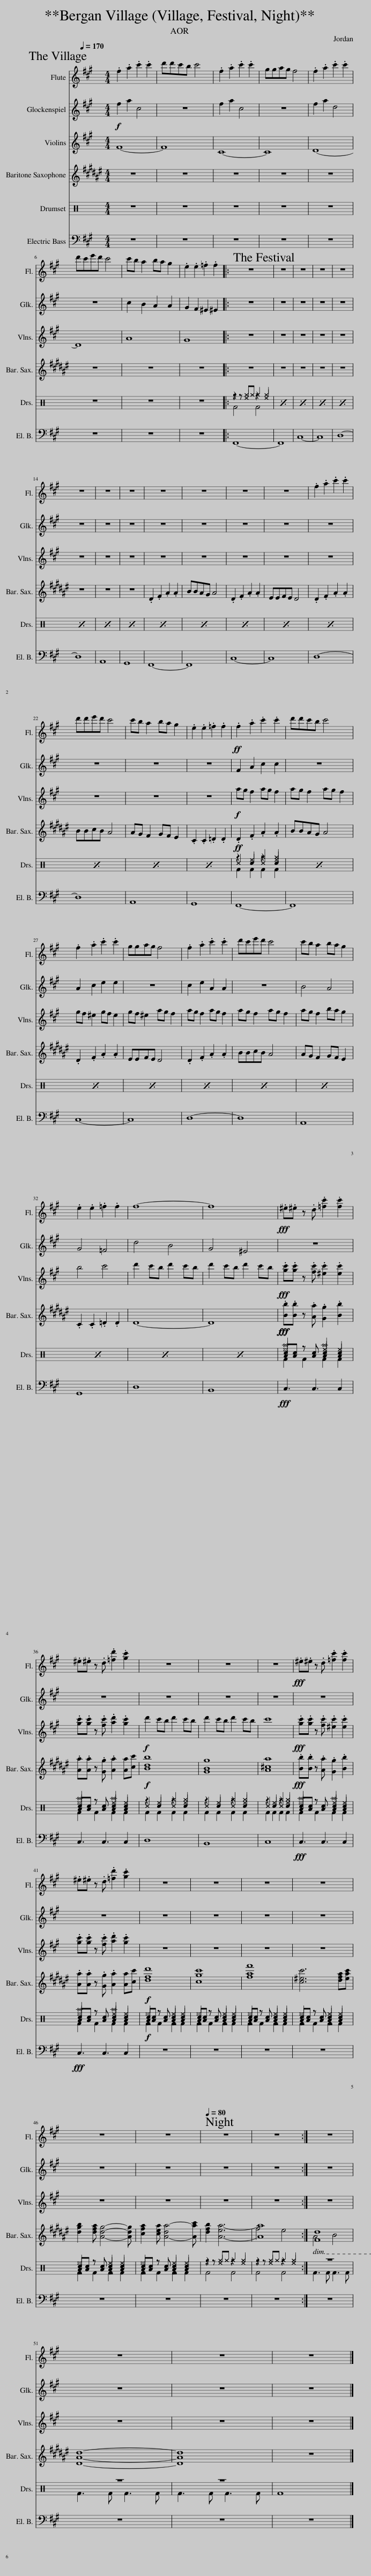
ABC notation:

X:1
%%score 1 2 3 ( 4 5 ) ( 6 7 8 9 ) 10
L:1/8
Q:1/4=170
M:4/4
I:linebreak $
K:A
V:1 treble
V:2 treble transpose=24
V:3 treble
V:4 treble transpose=-21
V:5 treble transpose="-21 "
V:6 perc
K:none
V:7 perc
K:none
V:8 perc
K:none
V:9 perc
K:none
V:10 bass transpose=-12
V:1
 .f2 .a2 .c'2 .c'2 | d'd'c'b c'4 | .f2 .a2 .c'2 .c'2 | ggag f4 | .f2 .a2 .c'2 .c'2 |$ %5
 d'c'e'd' c'4 | c'b a2 ba g2 | .e2 .e2 .=f2 .f2 |: z8 | z8 | %10
 z8 | z8 | z8 |$ z8 | z8 | %15
 z8 | z8 | z8 | z8 | z8 | %20
 .f2 .a2 .c'2 .c'2 |$ d'd'e'd' c'4 | c'b a2 ba g2 | .e2 .e2 .=f2 .f2 |!ff! .f2 .a2 .c'2 .c'2 | %25
 d'd'c'b c'4 |$ .f2 .a2 .c'2 .c'2 | ggag f4 | .f2 .a2 .c'2 .c'2 | d'c'e'd' c'4 | %30
 c'b a2 ba g2 |$ .e2 .e2 .=f2 .f2 | f8- | f8 |!fff! .^e.^e z .d .[=fc']2 .[fc']2 |$ %35
 .^e.^e z .d .[=fd']2 .[gc']2 | z8 | z8 | z8 |!fff! .^e.^e z .d .[=fc']2 .[fc']2 |$ %40
 .^e.^e z .d .[=fd']2 .[gc']2 | z8 | z8 | z8 | z8 |$ %45
 z8 | z8 |[Q:1/4=80] z8 | z8 :| z8 |$ %50
 z8 | z8 | z8 |] %53
V:2
!f! f2 a2 c4 | z8 | f2 a2 c4 | z8 | f2 a2 d4 |$ %5
 z8 | c2 B2 A2 A2 | G2 F2 ^E2 ^E2 |: z8 | z8 | %10
 z8 | z8 | z8 |$ z8 | z8 | %15
 z8 | z8 | z8 | z8 | z8 | %20
 z8 |$ z8 | z8 | z8 | F2 A2 c2 c2 | %25
 z8 |$ A2 c2 e2 e2 | z8 | c2 e2 A2 A2 | z8 | %30
 B4 A4 |$ G4 =F4 | d4 B4 | G4 ^E4 | z8 |$ %35
 z8 | z8 | z8 | z8 | z8 |$ %40
 z8 | z8 | z8 | z8 | z8 |$ %45
 z8 | z8 | z8 | z8 :| z8 |$ %50
 z8 | z8 | z8 |] %53
V:3
 F8- | F8 | C8- | C8 | D8- |$ %5
 D8 | A8 | G8 |: z8 | z8 | %10
 z8 | z8 | z8 |$ z8 | z8 | %15
 z8 | z8 | z8 | z8 | z8 | %20
 z8 |$ z8 | z8 | z8 |!f! ag f2 ag f2 | %25
 ag f2 ag f2 |$ gf ^e2 gf e2 | gf ^e2 ag f2 | ag f2 ag f2 | ag f2 ag f2 | %30
 ag f2 ba g2 |$ b4 c'4 | d'2 c'b d'2 c'b | d'2 c'b d'2 c'b |!fff! .[gc'].[gc'] z .[fc'] .[^ec']2 .[ec']2 |$ %35
 .[gc'].[gc'] z .[fc'] .[ad']2 .[gc']2 |!f! d'2 c'b d'2 c'b | d'2 c'b d'2 c'b | c'8 |!fff! .[gc'].[gc'] z .[fc'] .[^ec']2 .[ec']2 |$ %40
 .[gc'].[gc'] z .[fc'] .[ad']2 .[gc']2 | z8 | z8 | z8 | z8 |$ %45
 z8 | z8 | z8 | z8 :| z8 |$ %50
 z8 | z8 | z8 |] %53
V:4
[K:F#] z8 | z8 | z8 | z8 | z8 |$ %5
 z8 | z8 | z8 |: z8 | z8 | %10
 z8 | z8 | z8 |$ z8 | z8 | %15
 z8 | .D2 .F2 .A2 .A2 | BBAG A4 | .D2 .F2 .A2 .A2 | EEFE D4 | %20
 .D2 .F2 .A2 .A2 |$ BBcB A4 | AG F2 GF E2 | .C2 .C2 .=D2 .D2 |!ff! .D2 .F2 .A2 .A2 | %25
 BBAG A4 |$ .D2 .F2 .A2 .A2 | EEFE D4 | .D2 .F2 .A2 .A2 | BBcB A4 | %30
 AG F2 GF E2 |$ .C2 .C2 .=D2 .D2 | D8- | D8 |!fff!!fff! .[Bb].[Bb] z .[Aa] .[Gg]2 .[Bb]2 |$ %35
 .[Aa].[Aa] z .[Gg] .[Aa]2 [Aa][cc'] |!f! [Bdb]8 | [GBg]8 | [A^ca]8 |!fff! .[Bb].[Bb] z .[Aa] .[Gg]2 .[Bb]2 |$ %40
 .[Aa].[Aa] z .[Gg] .[Aa]2 [Aa][cc'] |!f! [dfd']8 | [cgc']8 | [faf']8 | [c^ec']6 [dfa][eac'] |$ %45
 [dgb]2 [dfa] [Adg]4- [Adg] | [cfa]2 [cea] [A-da-]4 [Aac'] | [dfb]2 [A-ea-]6 | [Aa]8 :| [Fd]8 |$ %50
 [DAd]8- | [DAd]8 | z8 |] %53
V:5
[K:F#] x8 | x8 | x8 | x8 | x8 |$ %5
 x8 | x8 | x8 |: x8 | x8 | %10
 x8 | x8 | x8 |$ x8 | x8 | %15
 x8 | x8 | x8 | x8 | x8 | %20
 x8 |$ x8 | x8 | x8 | x8 | %25
 x8 |$ x8 | x8 | x8 | x8 | %30
 x8 |$ x8 | x8 | x8 | x8 |$ %35
 x8 | x8 | x8 | x8 | x8 |$ %40
 x8 | x8 | x8 | x8 | x8 |$ %45
 x8 | x8 | x8 | f4 e4 :| A4 B4 |$ %50
 x8 | x8 | x8 |] %53
V:6
[K:C] z8 | z8 | z8 | z8 | z8 |$ %5
 z8 | z8 | z8 |: z z ^g^g ^g2 ^g2 | x8 | %10
 x8 | x8 | x8 |$ x8 | x8 | %15
 x8 | x8 | x8 | x8 | x8 | %20
 x8 |$ x8 | x8 | x8 | ^c2 c2 [^c^g]2 [c^g]2 | %25
 x8 |$ x8 | x8 | x8 | x8 | %30
 x8 |$ x8 | x8 | x8 | [Ac][Ac] z [Ac] [Ac]2 [Ac]2 |$ %35
 [Ac][Ac] z [Ac] [Ac]2 [Ac]2 | ^c2 c2 [^c^g]2 [c^g]2 | ^c2 c2 [^c^g]2 [c^g]2 | ^c2 c2 [^c^g]2 [c^g]2 | [Ac][Ac] z [Ac] [Ac]2 [Ac]2 |$ %40
 [Ac][Ac] z [Ac] [Ac]2 [Ac]2 |!f! [Ac][Ac] z [Ac] [Ac]2 [Ac]2 | [Ac][Ac] z [Ac] [Ac]2 [Ac]2 | [Ac][Ac] z [Ac] [Ac]2 [Ac]2 | [Ac][Ac] z [Ac] [Ac]2 [Ac]2 |$ %45
 [Ac][Ac] z [Ac] [Ac]2 [Ac]2 | [Ac][Ac] z [Ac] [Ac]2 [Ac]2 | z z ^g^g ^g2 ^g2 | z z ^g^g ^g2 ^g2 :| z8 |$ %50
 z8 | z8 | F8 |] %53
V:7
[K:C] x8 | x8 | x8 | x8 | x8 |$ %5
 x8 | x8 | x8 |: F4 F4 | x8 | %10
 x8 | x8 | x8 |$ x8 | x8 | %15
 x8 | x8 | x8 | x8 | x8 | %20
 x8 |$ x8 | x8 | x8 | F2 F2 F2 F2 | %25
 x8 |$ x8 | x8 | x8 | x8 | %30
 x8 |$ x8 | x8 | x8 | F2 F2 F2 F2 |$ %35
 F2 F2 F2 F2 | F2 F2 F2 F2 | F2 F2 F2 F2 | F2 F2 F2 F2 | F2 F2 F2 F2 |$ %40
 F2 F2 F2 F2 | F2 F2 F2 F2 | F2 F2 F2 F2 | F2 F2 F2 F2 | F2 F2 F2 F2 |$ %45
 F2 F2 F2 F2 | F2 F2 F2 F2 | F4 F4 | F4 F4 :| F3 F F3 F |$ %50
 F3 F F3 F | F3 F F3 F | x8 |] %53
V:8
[K:C] x8 | x8 | x8 | x8 | x8 |$ %5
 x8 | x8 | x8 |: z2 ^e2 z2 ^e2 | x8 | %10
 x8 | x8 | x8 |$ x8 | x8 | %15
 x8 | x8 | x8 | x8 | x8 | %20
 x8 |$ x8 | x8 | x8 | z2 ^e2 z2 ^e2 | %25
 x8 |$ x8 | x8 | x8 | x8 | %30
 x8 |$ x8 | x8 | x8 | ^e4 ^e2 ^e2 |$ %35
 ^e4 ^e2 ^e2 | z2 ^e2 z2 ^e2 | z2 ^e2 z2 ^e2 | z2 ^e2 z2 ^e2 | ^e4 ^e2 ^e2 |$ %40
 ^e4 ^e2 ^e2 | ^e4 ^e2 ^e2 | ^e4 ^e2 ^e2 | ^e4 ^e2 ^e2 | ^e4 ^e2 ^e2 |$ %45
 ^e4 ^e2 ^e2 | ^e4 ^e2 ^e2 | z2 ^e2 z2 ^e2 | z2 ^e2 z2 ^e2 :| x8 |$ %50
 x8 | x8 | x8 |] %53
V:9
[K:C] x8 | x8 | x8 | x8 | x8 |$ %5
 x8 | x8 | x8 |: x8 | x8 | %10
 x8 | x8 | x8 |$ x8 | x8 | %15
 x8 | x8 | x8 | x8 | x8 | %20
 x8 |$ x8 | x8 | x8 | x8 | %25
 x8 |$ x8 | x8 | x8 | x8 | %30
 x8 |$ x8 | x8 | x8 | ^a4 ^a4 |$ %35
 ^a4 ^a4 | x8 | x8 | x8 | ^a4 ^a4 |$ %40
 ^a4 ^a4 | z4 z4 | z4 z4 | z4 z4 | z4 z4 |$ %45
 z4 z4 | z4 z4 | x8 | x8 :| x8 |$ %50
 x8 | x8 | x8 |] %53
V:10
 z8 | z8 | z8 | z8 | z8 |$ %5
 z8 | z8 | z8 |: F,,8- | F,,8 | %10
 C,8- | C,8 | D,8- |$ D,8 | A,,8 | %15
 G,,8 | F,,8- | F,,8 | C,8- | C,8 | %20
 D,8- |$ D,8 | A,,8 | G,,8 | F,,8- | %25
 F,,8 |$ C,8- | C,8 | D,8- | D,8 | %30
 A,,8 |$ G,,8 | D,8 | B,,8 |!fff! C,3 C,3 C,2 |$ %35
 C,3 C,3 C,2 | D,8 | B,,8 | C,8 |!fff! C,3 C,3 C,2 |$ %40
!fff! C,3 C,3 C,2 | z8 | z8 | z8 | z8 |$ %45
 z8 | z8 | z8 | z8 :| z8 |$ %50
 z8 | z8 | z8 |] %53
